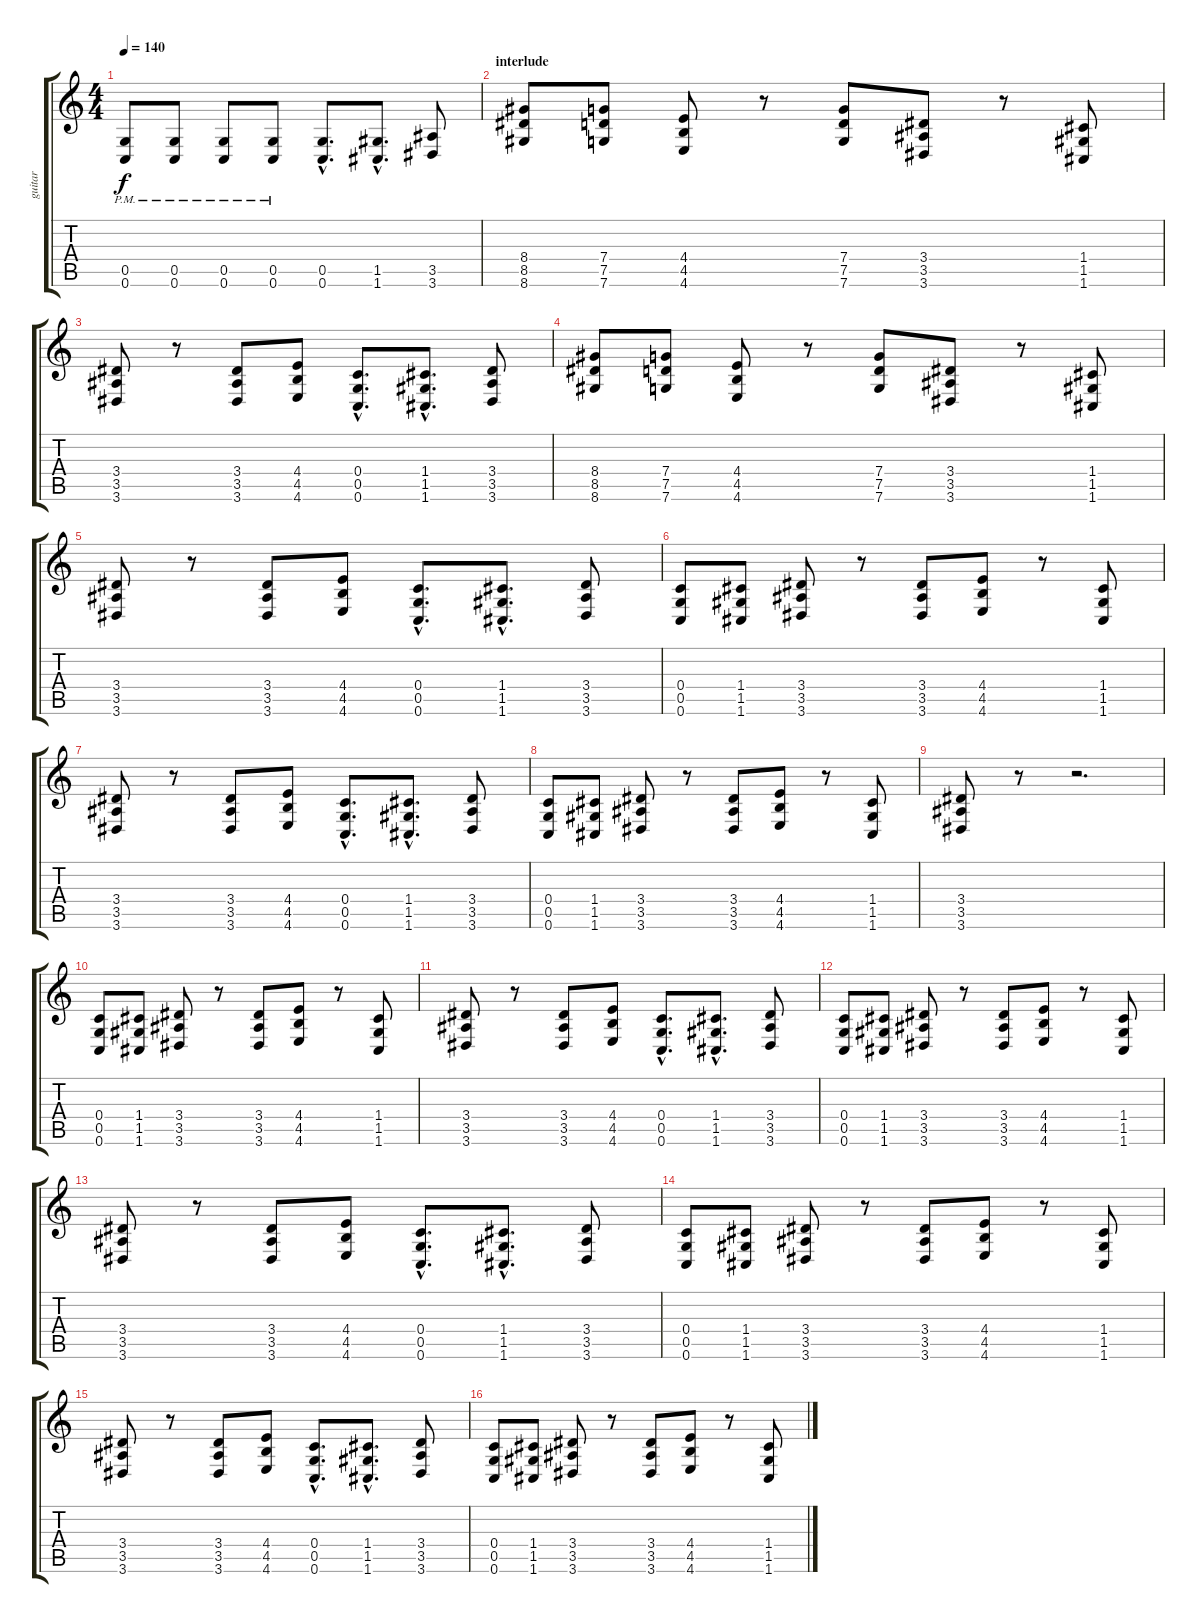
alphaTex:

\track ("guitar" "guitar") {instrument distortionguitar}
\staff {score tabs}
\tuning (E4 C4 G3 C3 G2 C2) {hide}
\ts (4 4)
\tempo 140
\clef g2
\ks c
(0.5{pm} 0.6{pm}).8{dy f} (0.5{pm} 0.6{pm}).8 (0.5{pm} 0.6{pm}).8 (0.5{pm} 0.6{pm}).8 (0.5{hac} 0.6{hac}).8{d} (1.5{hac} 1.6{hac}).8{d} (3.5 3.6).8 |
\section ("" "interlude")
(8.4 8.5 8.6).8 (7.4 7.5 7.6).8 (4.4 4.5 4.6).8 r.8 (7.4 7.5 7.6).8 (3.4 3.5 3.6).8 r.8 (1.4 1.5 1.6).8 |
(3.4 3.5 3.6).8 r.8 (3.4 3.5 3.6).8 (4.4 4.5 4.6).8 (0.4{hac} 0.5{hac} 0.6{hac}).8{d} (1.4{hac} 1.5{hac} 1.6{hac}).8{d} (3.4 3.5 3.6).8 |
(8.4 8.5 8.6).8 (7.4 7.5 7.6).8 (4.4 4.5 4.6).8 r.8 (7.4 7.5 7.6).8 (3.4 3.5 3.6).8 r.8 (1.4 1.5 1.6).8 |
(3.4 3.5 3.6).8 r.8 (3.4 3.5 3.6).8 (4.4 4.5 4.6).8 (0.4{hac} 0.5{hac} 0.6{hac}).8{d} (1.4{hac} 1.5{hac} 1.6{hac}).8{d} (3.4 3.5 3.6).8 |
(0.4 0.5 0.6).8 (1.4 1.5 1.6).8 (3.4 3.5 3.6).8 r.8 (3.4 3.5 3.6).8 (4.4 4.5 4.6).8 r.8 (1.4 1.5 1.6).8 |
(3.4 3.5 3.6).8 r.8 (3.4 3.5 3.6).8 (4.4 4.5 4.6).8 (0.4{hac} 0.5{hac} 0.6{hac}).8{d} (1.4{hac} 1.5{hac} 1.6{hac}).8{d} (3.4 3.5 3.6).8 |
(0.4 0.5 0.6).8 (1.4 1.5 1.6).8 (3.4 3.5 3.6).8 r.8 (3.4 3.5 3.6).8 (4.4 4.5 4.6).8 r.8 (1.4 1.5 1.6).8 |
(3.4 3.5 3.6).8 r.8 r.2{d} |
\section ("" "")
(0.4 0.5 0.6).8 (1.4 1.5 1.6).8 (3.4 3.5 3.6).8 r.8 (3.4 3.5 3.6).8 (4.4 4.5 4.6).8 r.8 (1.4 1.5 1.6).8 |
(3.4 3.5 3.6).8 r.8 (3.4 3.5 3.6).8 (4.4 4.5 4.6).8 (0.4{hac} 0.5{hac} 0.6{hac}).8{d} (1.4{hac} 1.5{hac} 1.6{hac}).8{d} (3.4 3.5 3.6).8 |
(0.4 0.5 0.6).8 (1.4 1.5 1.6).8 (3.4 3.5 3.6).8 r.8 (3.4 3.5 3.6).8 (4.4 4.5 4.6).8 r.8 (1.4 1.5 1.6).8 |
(3.4 3.5 3.6).8 r.8 (3.4 3.5 3.6).8 (4.4 4.5 4.6).8 (0.4{hac} 0.5{hac} 0.6{hac}).8{d} (1.4{hac} 1.5{hac} 1.6{hac}).8{d} (3.4 3.5 3.6).8 |
(0.4 0.5 0.6).8 (1.4 1.5 1.6).8 (3.4 3.5 3.6).8 r.8 (3.4 3.5 3.6).8 (4.4 4.5 4.6).8 r.8 (1.4 1.5 1.6).8 |
(3.4 3.5 3.6).8 r.8 (3.4 3.5 3.6).8 (4.4 4.5 4.6).8 (0.4{hac} 0.5{hac} 0.6{hac}).8{d} (1.4{hac} 1.5{hac} 1.6{hac}).8{d} (3.4 3.5 3.6).8 |
(0.4 0.5 0.6).8 (1.4 1.5 1.6).8 (3.4 3.5 3.6).8 r.8 (3.4 3.5 3.6).8 (4.4 4.5 4.6).8 r.8 (1.4 1.5 1.6).8
